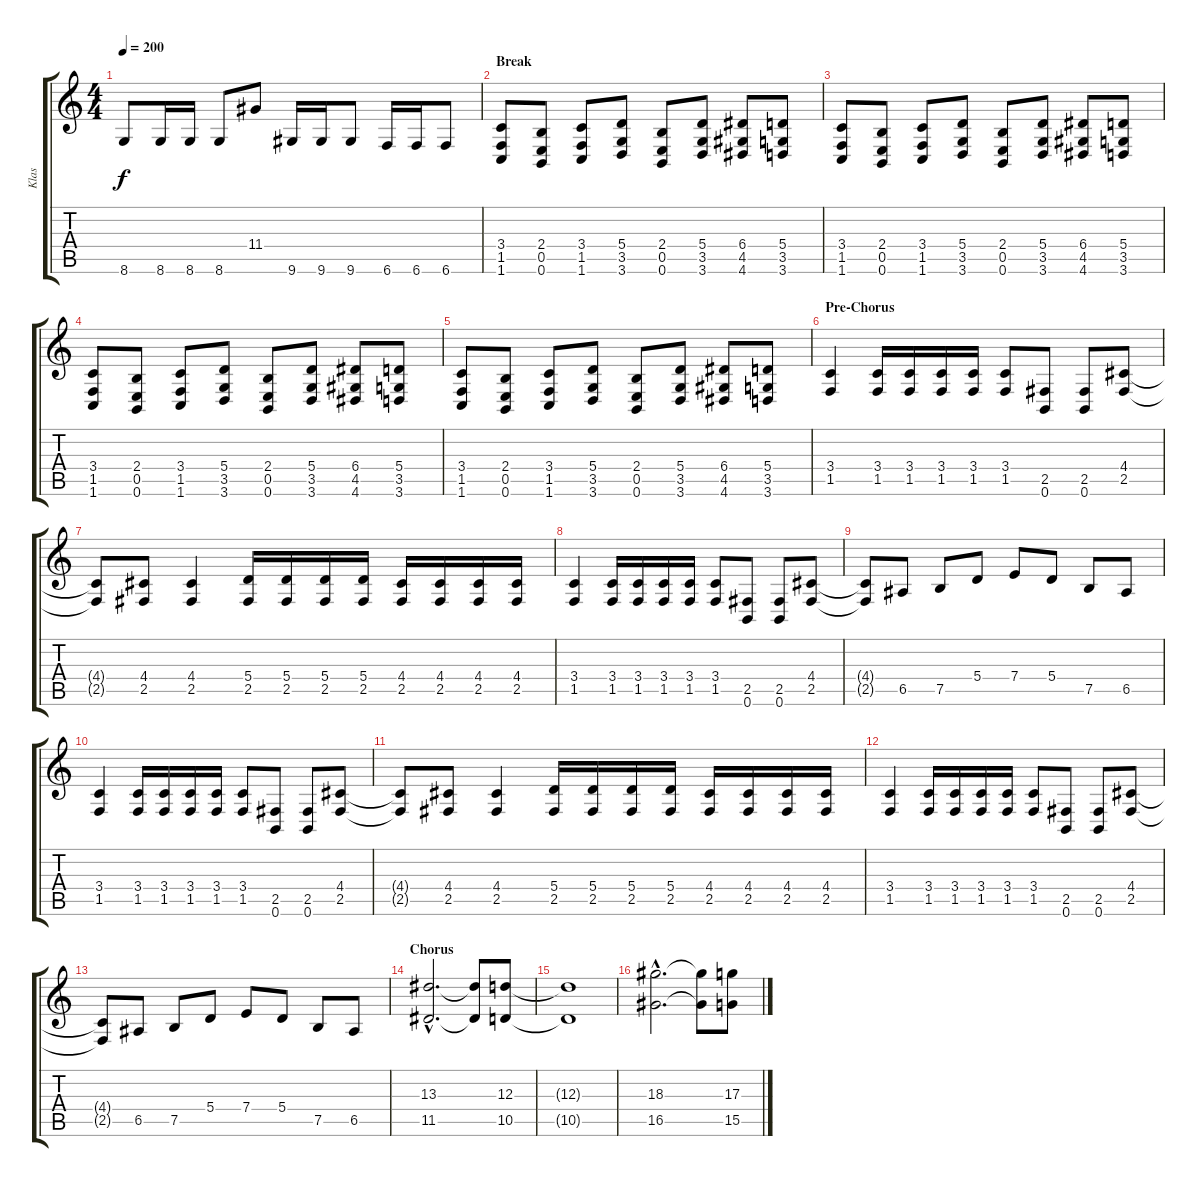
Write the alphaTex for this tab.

\track ("Klas" "Klas") {instrument distortionguitar}
\staff {score tabs}
\tuning (B3 Gb3 D3 A2 E2 B1) {hide}
\ts (4 4)
\tempo 200
\clef g2
\ks c
8.6.8{dy f} 8.6.16 8.6.16 8.6.8 11.4.8 9.6.16 9.6.16 9.6.8 6.6.16 6.6.16 6.6.8 |
\section ("" "Break")
(3.4 1.5 1.6).8 (2.4 0.5 0.6).8 (3.4 1.5 1.6).8 (5.4 3.5 3.6).8 (2.4 0.5 0.6).8 (5.4 3.5 3.6).8 (6.4 4.5 4.6).8 (5.4 3.5 3.6).8 |
(3.4 1.5 1.6).8 (2.4 0.5 0.6).8 (3.4 1.5 1.6).8 (5.4 3.5 3.6).8 (2.4 0.5 0.6).8 (5.4 3.5 3.6).8 (6.4 4.5 4.6).8 (5.4 3.5 3.6).8 |
(3.4 1.5 1.6).8 (2.4 0.5 0.6).8 (3.4 1.5 1.6).8 (5.4 3.5 3.6).8 (2.4 0.5 0.6).8 (5.4 3.5 3.6).8 (6.4 4.5 4.6).8 (5.4 3.5 3.6).8 |
(3.4 1.5 1.6).8 (2.4 0.5 0.6).8 (3.4 1.5 1.6).8 (5.4 3.5 3.6).8 (2.4 0.5 0.6).8 (5.4 3.5 3.6).8 (6.4 4.5 4.6).8 (5.4 3.5 3.6).8 |
\section ("" "Pre-Chorus")
(3.4 1.5).4 (3.4 1.5).16 (3.4 1.5).16 (3.4 1.5).16 (3.4 1.5).16 (3.4 1.5).8 (2.5 0.6).8 (2.5 0.6).8 (4.4 2.5).8 |
(4.4{t} 2.5{t}).8 (4.4 2.5).8 (4.4 2.5).4 (5.4 2.5).16 (5.4 2.5).16 (5.4 2.5).16 (5.4 2.5).16 (4.4 2.5).16 (4.4 2.5).16 (4.4 2.5).16 (4.4 2.5).16 |
(3.4 1.5).4 (3.4 1.5).16 (3.4 1.5).16 (3.4 1.5).16 (3.4 1.5).16 (3.4 1.5).8 (2.5 0.6).8 (2.5 0.6).8 (4.4 2.5).8 |
(4.4{t} 2.5{t}).8 6.5.8 7.5.8 5.4.8 7.4.8 5.4.8 7.5.8 6.5.8 |
(3.4 1.5).4 (3.4 1.5).16 (3.4 1.5).16 (3.4 1.5).16 (3.4 1.5).16 (3.4 1.5).8 (2.5 0.6).8 (2.5 0.6).8 (4.4 2.5).8 |
(4.4{t} 2.5{t}).8 (4.4 2.5).8 (4.4 2.5).4 (5.4 2.5).16 (5.4 2.5).16 (5.4 2.5).16 (5.4 2.5).16 (4.4 2.5).16 (4.4 2.5).16 (4.4 2.5).16 (4.4 2.5).16 |
(3.4 1.5).4 (3.4 1.5).16 (3.4 1.5).16 (3.4 1.5).16 (3.4 1.5).16 (3.4 1.5).8 (2.5 0.6).8 (2.5 0.6).8 (4.4 2.5).8 |
(4.4{t} 2.5{t}).8 6.5.8 7.5.8 5.4.8 7.4.8 5.4.8 7.5.8 6.5.8 |
\section ("" "Chorus")
(13.3{hac} 11.5{hac}).2{d} (13.3{t} 11.5{t}).8 (12.3 10.5).8 |
(12.3{t} 10.5{t}).1 |
(18.3{hac} 16.5{hac}).2{d} (18.3{t} 16.5{t}).8 (17.3 15.5).8
